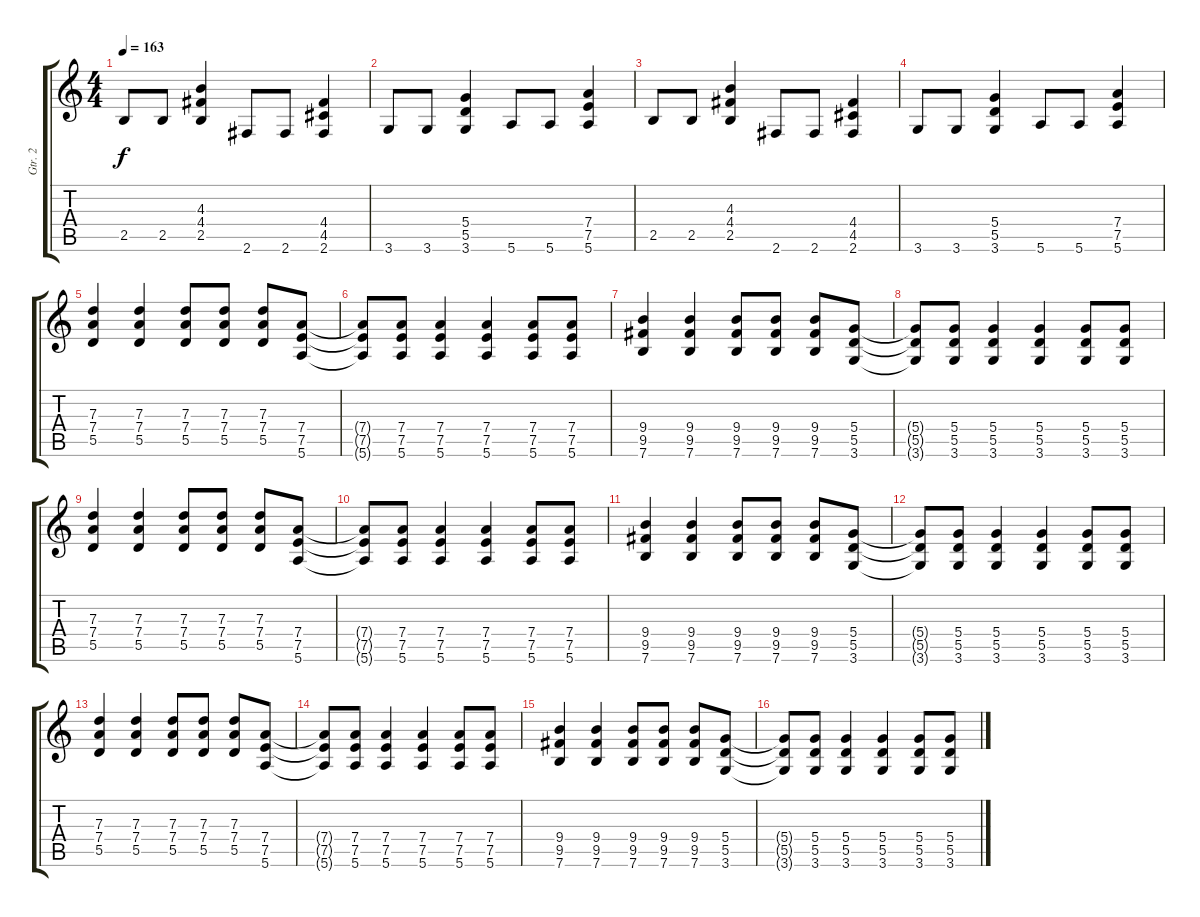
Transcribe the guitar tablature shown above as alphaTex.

\track ("Gtr. 2" "Gtr. 2") {instrument distortionguitar}
\staff {score tabs}
\tuning (E4 B3 G3 D3 A2 E2) {hide}
\ts (4 4)
\tempo 163
\clef g2
\ks c
2.5.8{dy f instrument electricguitarmuted} 2.5.8 (4.3 4.4 2.5).4{instrument distortionguitar} 2.6.8{instrument electricguitarmuted} 2.6.8 (4.4 4.5 2.6).4{instrument distortionguitar} |
3.6.8{instrument electricguitarmuted} 3.6.8 (5.4 5.5 3.6).4{instrument distortionguitar} 5.6.8{instrument electricguitarmuted} 5.6.8 (7.4 7.5 5.6).4{instrument distortionguitar} |
2.5.8{instrument electricguitarmuted} 2.5.8 (4.3 4.4 2.5).4{instrument distortionguitar} 2.6.8{instrument electricguitarmuted} 2.6.8 (4.4 4.5 2.6).4{instrument distortionguitar} |
3.6.8{instrument electricguitarmuted} 3.6.8 (5.4 5.5 3.6).4{instrument distortionguitar} 5.6.8{instrument electricguitarmuted} 5.6.8 (7.4 7.5 5.6).4{instrument distortionguitar} |
(7.3 7.4 5.5).4 (7.3 7.4 5.5).4 (7.3 7.4 5.5).8 (7.3 7.4 5.5).8 (7.3 7.4 5.5).8 (7.4 7.5 5.6).8 |
(7.4{t} 7.5{t} 5.6{t}).8 (7.4 7.5 5.6).8 (7.4 7.5 5.6).4 (7.4 7.5 5.6).4 (7.4 7.5 5.6).8 (7.4 7.5 5.6).8 |
(9.4 9.5 7.6).4 (9.4 9.5 7.6).4 (9.4 9.5 7.6).8 (9.4 9.5 7.6).8 (9.4 9.5 7.6).8 (5.4 5.5 3.6).8 |
(5.4{t} 5.5{t} 3.6{t}).8 (5.4 5.5 3.6).8 (5.4 5.5 3.6).4 (5.4 5.5 3.6).4 (5.4 5.5 3.6).8 (5.4 5.5 3.6).8 |
(7.3 7.4 5.5).4 (7.3 7.4 5.5).4 (7.3 7.4 5.5).8 (7.3 7.4 5.5).8 (7.3 7.4 5.5).8 (7.4 7.5 5.6).8 |
(7.4{t} 7.5{t} 5.6{t}).8 (7.4 7.5 5.6).8 (7.4 7.5 5.6).4 (7.4 7.5 5.6).4 (7.4 7.5 5.6).8 (7.4 7.5 5.6).8 |
(9.4 9.5 7.6).4 (9.4 9.5 7.6).4 (9.4 9.5 7.6).8 (9.4 9.5 7.6).8 (9.4 9.5 7.6).8 (5.4 5.5 3.6).8 |
(5.4{t} 5.5{t} 3.6{t}).8 (5.4 5.5 3.6).8 (5.4 5.5 3.6).4 (5.4 5.5 3.6).4 (5.4 5.5 3.6).8 (5.4 5.5 3.6).8 |
(7.3 7.4 5.5).4 (7.3 7.4 5.5).4 (7.3 7.4 5.5).8 (7.3 7.4 5.5).8 (7.3 7.4 5.5).8 (7.4 7.5 5.6).8 |
(7.4{t} 7.5{t} 5.6{t}).8 (7.4 7.5 5.6).8 (7.4 7.5 5.6).4 (7.4 7.5 5.6).4 (7.4 7.5 5.6).8 (7.4 7.5 5.6).8 |
(9.4 9.5 7.6).4 (9.4 9.5 7.6).4 (9.4 9.5 7.6).8 (9.4 9.5 7.6).8 (9.4 9.5 7.6).8 (5.4 5.5 3.6).8 |
(5.4{t} 5.5{t} 3.6{t}).8 (5.4 5.5 3.6).8 (5.4 5.5 3.6).4 (5.4 5.5 3.6).4 (5.4 5.5 3.6).8 (5.4 5.5 3.6).8
